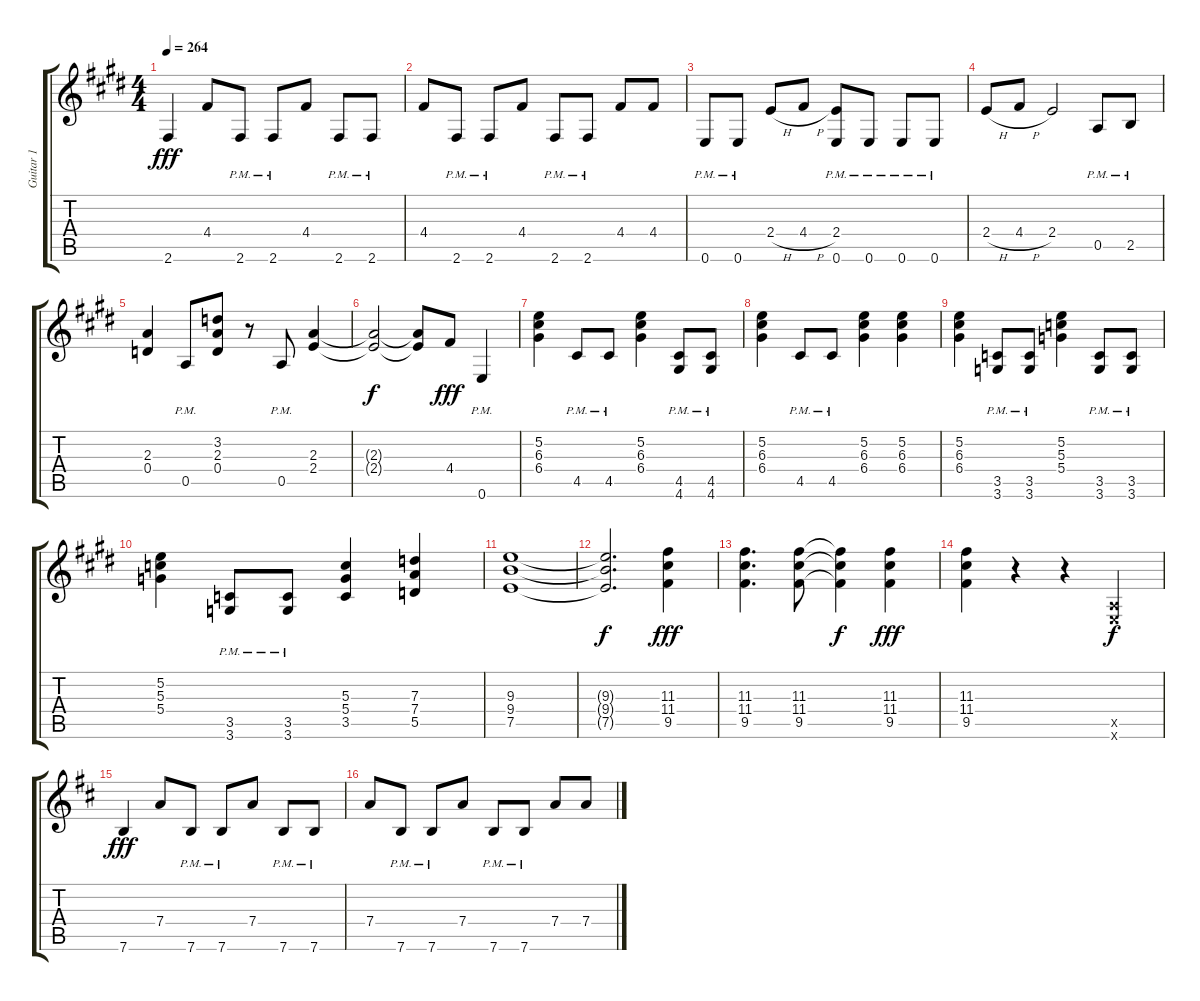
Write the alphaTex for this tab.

\track ("Guitar 1" "Guitar 1") {instrument distortionguitar}
\staff {score tabs}
\tuning (E4 B3 G3 D3 A2 E2) {hide}
\ts (4 4)
\tempo 264
\clef g2
\ks e
2.6.4{dy fff} 4.4.8 2.6{pm}.8 2.6{pm}.8 4.4.8 2.6{pm}.8 2.6{pm}.8 |
4.4.8 2.6{pm}.8 2.6{pm}.8 4.4.8 2.6{pm}.8 2.6{pm}.8 4.4.8 4.4.8 |
0.6{pm}.8 0.6{pm}.8 2.4{h}.8 4.4{h}.8 (2.4 0.6{pm}).8 0.6{pm}.8 0.6{pm}.8 0.6{pm}.8 |
2.4{h}.8 4.4{h}.8 2.4.2 0.5{pm}.8 2.5{pm}.8 |
(2.3 0.4).4 0.5{pm}.8 (3.2 2.3 0.4).8 r.8 0.5{pm}.8 (2.3 2.4).4 |
(2.3{t} 2.4{t}).2{dy f} (2.3{t} 2.4{t}).8 4.4.8{dy fff} 0.6{pm}.4 |
(5.2 6.3 6.4).4 4.5{pm}.8 4.5{pm}.8 (5.2 6.3 6.4).4 (4.5{pm} 4.6{pm}).8 (4.5{pm} 4.6{pm}).8 |
(5.2 6.3 6.4).4 4.5{pm}.8 4.5{pm}.8 (5.2 6.3 6.4).4 (5.2 6.3 6.4).4 |
(5.2 6.3 6.4).4 (3.5{pm} 3.6{pm}).8 (3.5{pm} 3.6{pm}).8 (5.2 5.3 5.4).4 (3.5{pm} 3.6{pm}).8 (3.5{pm} 3.6{pm}).8 |
(5.2 5.3 5.4).4 (3.5{pm} 3.6{pm}).8 (3.5{pm} 3.6{pm}).8 (5.3 5.4 3.5).4 (7.3 7.4 5.5).4 |
(9.3 9.4 7.5).1 |
(9.3{t} 9.4{t} 7.5{t}).2{d dy f} (11.3 11.4 9.5).4{dy fff} |
(11.3 11.4 9.5).4{d} (11.3 11.4 9.5).8 (11.3{t} 11.4{t} 9.5{t}).4{dy f} (11.3 11.4 9.5).4{dy fff} |
(11.3 11.4 9.5).4 r.4 r.4 (0.5{x} 0.6{x}).4{dy f} |
\ks d
7.6.4{dy fff} 7.4.8 7.6{pm}.8 7.6{pm}.8 7.4.8 7.6{pm}.8 7.6{pm}.8 |
7.4.8 7.6{pm}.8 7.6{pm}.8 7.4.8 7.6{pm}.8 7.6{pm}.8 7.4.8 7.4.8
